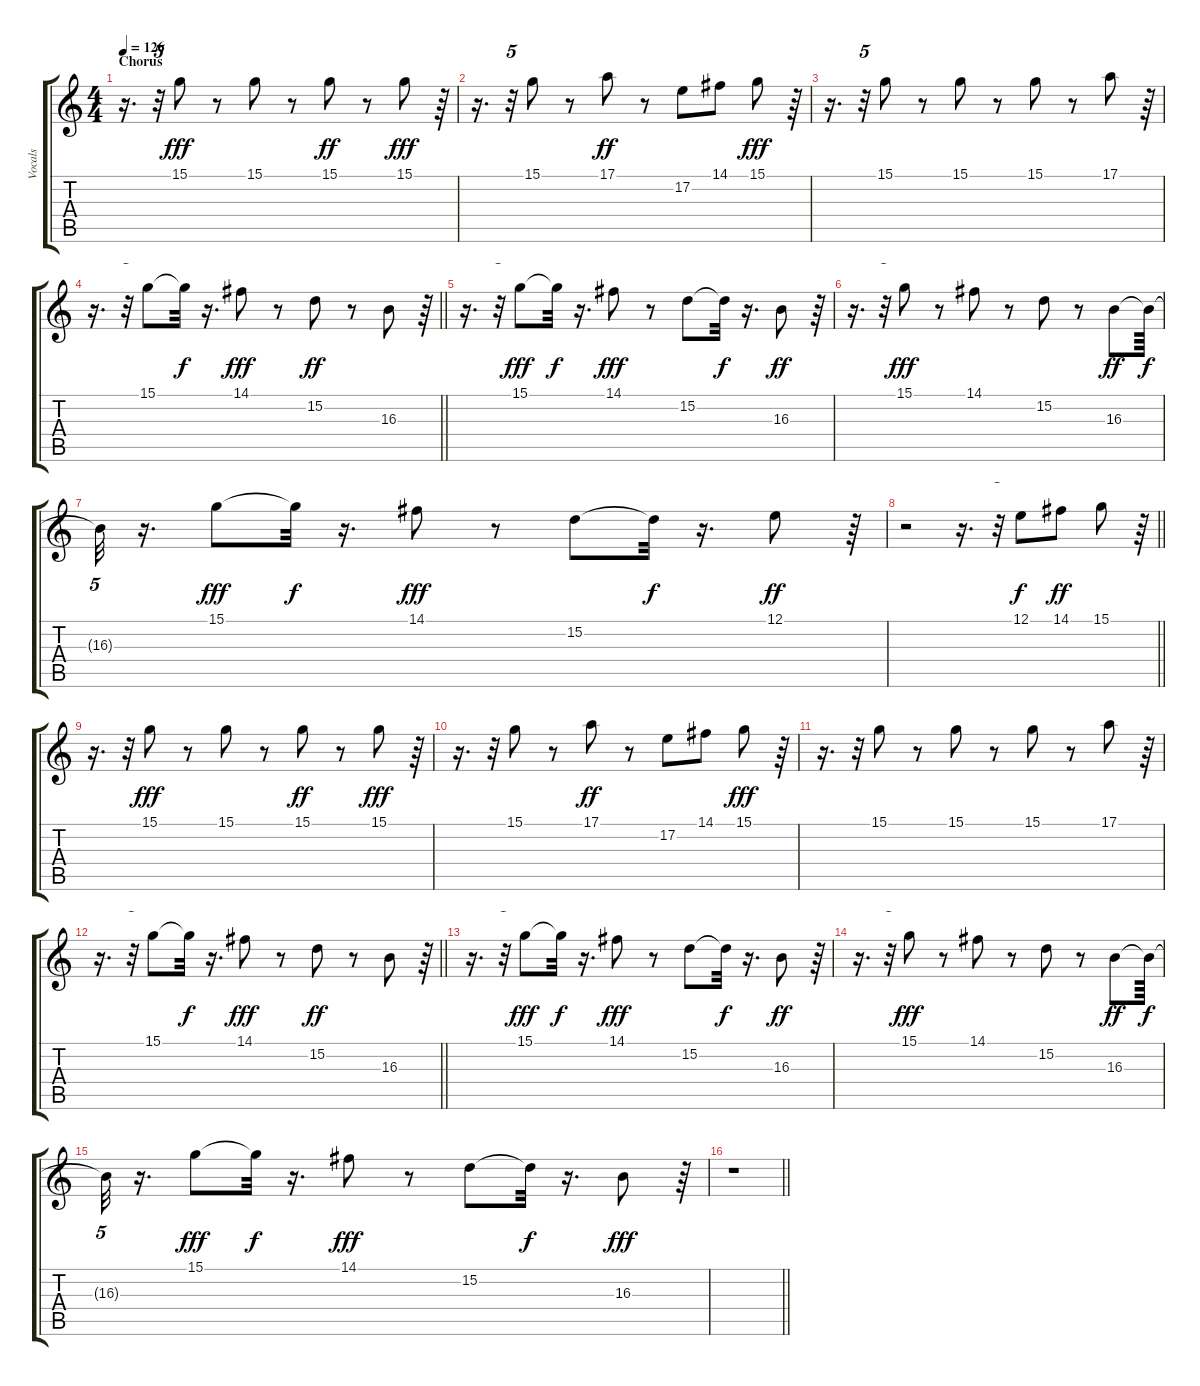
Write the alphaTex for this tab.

\track ("Vocals" "Vocals") {instrument clarinet}
\staff {score tabs}
\tuning (E4 B3 G3 D3 A2 E2) {hide}
\ts (4 4)
\section ("" "Chorus")
\tempo 126
\clef g2
\ks c
r.16{d dy ff} r.32{tu (5 4)} 15.1.8{dy fff} r.8 15.1.8 r.8 15.1.8{dy ff} r.8 15.1.8{dy fff} r.64 |
r.16{d} r.32{tu (5 4)} 15.1.8 r.8 17.1.8{dy ff} r.8 17.2.8 14.1.8 15.1.8{dy fff} r.64 |
r.16{d} r.32{tu (5 4)} 15.1.8 r.8 15.1.8 r.8 15.1.8 r.8 17.1.8 r.64 |
\barLineRight lightlight
r.16{d} r.32{tu (5 4)} 15.1.8 15.1{t}.32{dy f} r.16{d} 14.1.8{dy fff} r.8 15.2.8{dy ff} r.8 16.3.8 r.64 |
r.16{d} r.32{tu (5 4)} 15.1.8{dy fff} 15.1{t}.32{dy f} r.16{d} 14.1.8{dy fff} r.8 15.2.8 15.2{t}.32{dy f} r.16{d} 16.3.8{dy ff} r.64 |
r.16{d} r.32{tu (5 4)} 15.1.8{dy fff} r.8 14.1.8 r.8 15.2.8 r.8 16.3.8{dy ff} 16.3{t}.64{dy f} |
16.3{t}.32{tu (5 4)} r.16{d} 15.1.8{dy fff} 15.1{t}.32{dy f} r.16{d} 14.1.8{dy fff} r.8 15.2.8 15.2{t}.32{dy f} r.16{d} 12.1.8{dy ff} r.64 |
\barLineRight lightlight
r.2 r.16{d} r.32{tu (5 4)} 12.1.8{dy f} 14.1.8{dy ff} 15.1.8 r.64 |
r.16{d} r.32{tu (5 4)} 15.1.8{dy fff} r.8 15.1.8 r.8 15.1.8{dy ff} r.8 15.1.8{dy fff} r.64 |
r.16{d} r.32{tu (5 4)} 15.1.8 r.8 17.1.8{dy ff} r.8 17.2.8 14.1.8 15.1.8{dy fff} r.64 |
r.16{d} r.32{tu (5 4)} 15.1.8 r.8 15.1.8 r.8 15.1.8 r.8 17.1.8 r.64 |
\barLineRight lightlight
r.16{d} r.32{tu (5 4)} 15.1.8 15.1{t}.32{dy f} r.16{d} 14.1.8{dy fff} r.8 15.2.8{dy ff} r.8 16.3.8 r.64 |
r.16{d} r.32{tu (5 4)} 15.1.8{dy fff} 15.1{t}.32{dy f} r.16{d} 14.1.8{dy fff} r.8 15.2.8 15.2{t}.32{dy f} r.16{d} 16.3.8{dy ff} r.64 |
r.16{d} r.32{tu (5 4)} 15.1.8{dy fff} r.8 14.1.8 r.8 15.2.8 r.8 16.3.8{dy ff} 16.3{t}.64{dy f} |
16.3{t}.32{tu (5 4)} r.16{d} 15.1.8{dy fff} 15.1{t}.32{dy f} r.16{d} 14.1.8{dy fff} r.8 15.2.8 15.2{t}.32{dy f} r.16{d} 16.3.8{dy fff} r.64 |
\barLineRight lightlight
r.1
